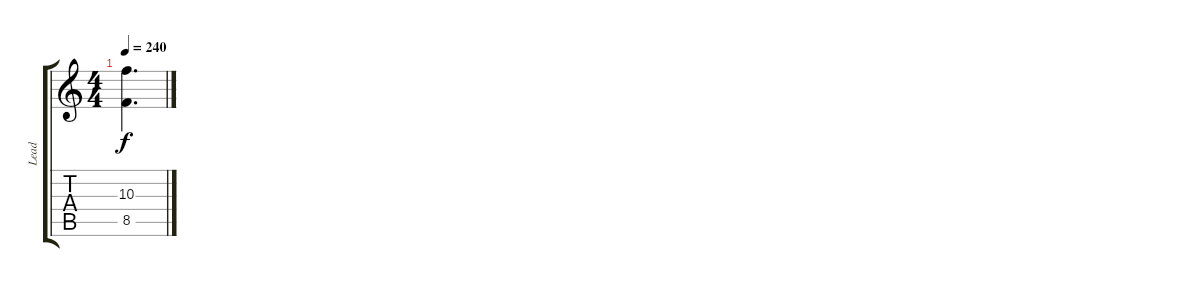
\track ("Lead" "Lead") {instrument overdrivenguitar}
\staff {score tabs}
\tuning (E4 B3 G3 D3 A2 E2) {hide}
\ts (4 4)
\tempo 240
\clef g2
\ks c
(10.3 8.5).4{d dy f}
